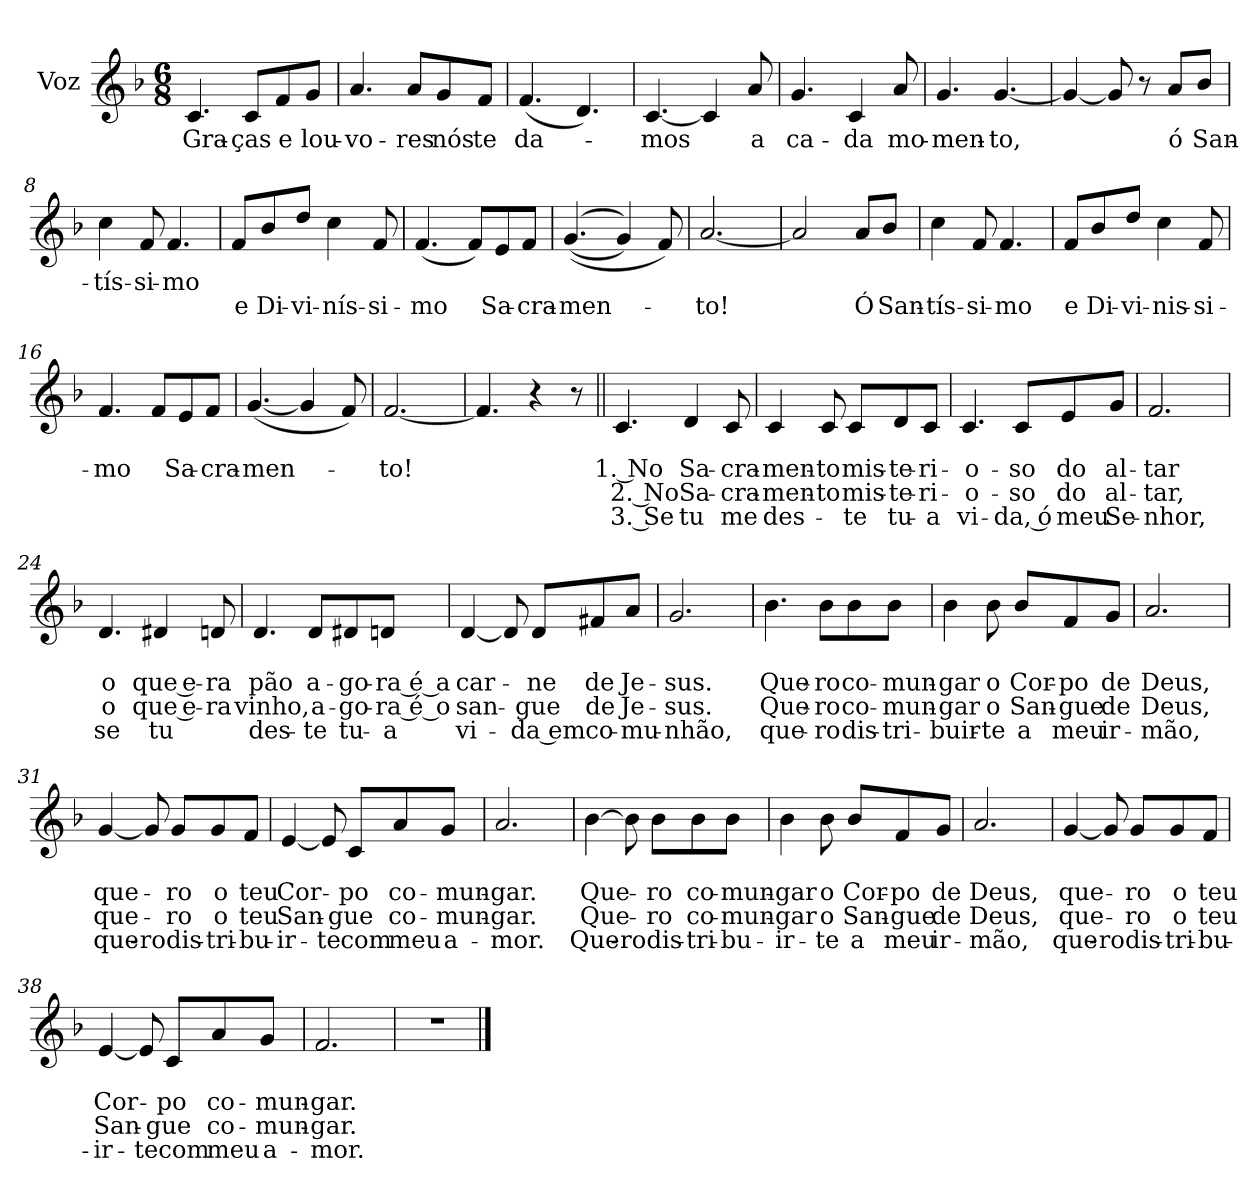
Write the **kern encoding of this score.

**kern	**text	**text	**text	**text
*part1	*part1	*part1	*part1	*part1
*staff1	*staff1	*staff1	*staff1	*staff1
*I"Voz	*	*	*	*
*I'Vo.	*	*	*	*
*clefG2	*	*	*	*
*k[b-]	*	*	*	*
*M6/8	*	*	*	*
*MM90	*	*	*	*
=1	=1	=1	=1	=1
!	!LO:LY:b	!	!	!
4.c/	Gra-	.	.	.
!	!LO:LY:b	!	!	!
8c/L	-ças	.	.	.
!	!LO:LY:b	!	!	!
8f/	e	.	.	.
!	!LO:LY:b	!	!	!
8g/J	lou-	.	.	.
=2	=2	=2	=2	=2
!	!LO:LY:b	!	!	!
4.a/	-vo-	.	.	.
!	!LO:LY:b	!	!	!
8a/L	-res	.	.	.
!	!LO:LY:b	!	!	!
8g/	nós	.	.	.
!	!LO:LY:b	!	!	!
8f/J	te	.	.	.
=3	=3	=3	=3	=3
!	!LO:LY:b	!	!	!
(<4.f/	da-	.	.	.
4.d/)	.	.	.	.
=4	=4	=4	=4	=4
!	!LO:LY:b	!	!	!
[4.c/	-mos	.	.	.
4c/]	.	.	.	.
!	!LO:LY:b	!	!	!
8a/	a	.	.	.
=5	=5	=5	=5	=5
!	!LO:LY:b	!	!	!
4.g/	ca-	.	.	.
!	!LO:LY:b	!	!	!
4c/	-da	.	.	.
!	!LO:LY:b	!	!	!
8a/	mo-	.	.	.
=6	=6	=6	=6	=6
!	!LO:LY:b	!	!	!
4.g/	-men-	.	.	.
!	!LO:LY:b	!	!	!
[4.g/	-to,	.	.	.
=7	=7	=7	=7	=7
4g/_	.	.	.	.
8g/]	.	.	.	.
8r	.	.	.	.
!	!LO:LY:b	!	!	!
8a/L	ó	.	.	.
!	!LO:LY:b	!	!	!
8b-/J	San-	.	.	.
=8	=8	=8	=8	=8
!	!LO:LY:b	!	!	!
4cc\	-tís-	.	.	.
!	!LO:LY:b	!	!	!
8f/	-si-	.	.	.
!	!LO:LY:b	!	!	!
4.f/	-mo	.	.	.
!!LO:LB:g=z
=9	=9	=9	=9	=9
!	!	!LO:LY:b	!	!
8f/L	.	e	.	.
!	!	!LO:LY:b	!	!
8b-/	.	Di-	.	.
!	!	!LO:LY:b	!	!
8dd/J	.	-vi-	.	.
!	!	!LO:LY:b	!	!
4cc\	.	-nís-	.	.
!	!	!LO:LY:b	!	!
8f/	.	-si-	.	.
=10	=10	=10	=10	=10
!	!	!LO:LY:b	!	!
(<4.f/	.	-mo	.	.
8f/L)	.	.	.	.
!	!	!LO:LY:b	!	!
8e/	.	Sa-	.	.
!	!	!LO:LY:b	!	!
8f/J	.	-cra-	.	.
=11	=11	=11	=11	=11
!	!	!LO:LY:b	!	!
(<(<(<4.g/	.	-men-	.	.
4g/))	.	.	.	.
8f/)	.	.	.	.
=12	=12	=12	=12	=12
!	!	!LO:LY:b	!	!
[2.a/	.	-to!	.	.
=13	=13	=13	=13	=13
2a/]	.	.	.	.
!	!	!LO:LY:b	!	!
8a/L	.	Ó	.	.
!	!	!LO:LY:b	!	!
8b-/J	.	San-	.	.
=14	=14	=14	=14	=14
!	!	!LO:LY:b	!	!
4cc\	.	-tís-	.	.
!	!	!LO:LY:b	!	!
8f/	.	-si-	.	.
!	!	!LO:LY:b	!	!
4.f/	.	-mo	.	.
=15	=15	=15	=15	=15
!	!	!LO:LY:b	!	!
8f/L	.	e	.	.
!	!	!LO:LY:b	!	!
8b-/	.	Di-	.	.
!	!	!LO:LY:b	!	!
8dd/J	.	-vi-	.	.
!	!	!LO:LY:b	!	!
4cc\	.	-nis-	.	.
!	!	!LO:LY:b	!	!
8f/	.	-si-	.	.
=16	=16	=16	=16	=16
!	!	!LO:LY:b	!	!
4.f/	.	-mo	.	.
8f/L	.	.	.	.
!	!	!LO:LY:b	!	!
8e/	.	Sa-	.	.
!	!	!LO:LY:b	!	!
8f/J	.	-cra-	.	.
!!LO:LB:g=z
=17	=17	=17	=17	=17
!	!	!LO:LY:b	!	!
(<[4.g/	.	-men-	.	.
4g/]	.	.	.	.
8f/)	.	.	.	.
=18	=18	=18	=18	=18
!	!	!LO:LY:b	!	!
[2.f/	.	-to!	.	.
=19	=19	=19	=19	=19
4.f/]	.	.	.	.
4r	.	.	.	.
8r	.	.	.	.
=20||	=20||	=20||	=20||	=20||
!	!	!LO:LY:b	!LO:LY:b	!LO:LY:b
4.c/	.	1. No	2. No	3. Se
!	!	!LO:LY:b	!LO:LY:b	!LO:LY:b
4d/	.	Sa-	Sa-	tu
!	!	!LO:LY:b	!LO:LY:b	!LO:LY:b
8c/	.	-cra-	-cra-	me
=21	=21	=21	=21	=21
!	!	!LO:LY:b	!LO:LY:b	!LO:LY:b
4c/	.	-men-	-men-	des-
!	!	!LO:LY:b	!LO:LY:b	!
8c/	.	-to	-to	.
!	!	!LO:LY:b	!LO:LY:b	!LO:LY:b
8c/L	.	mis-	mis-	-te
!	!	!LO:LY:b	!LO:LY:b	!LO:LY:b
8d/	.	-te-	-te-	tu-
!	!	!LO:LY:b	!LO:LY:b	!LO:LY:b
8c/J	.	-ri-	-ri-	-a
=22	=22	=22	=22	=22
!	!	!LO:LY:b	!LO:LY:b	!LO:LY:b
4.c/	.	-o-	-o-	vi-
!	!	!LO:LY:b	!LO:LY:b	!LO:LY:b
8c/L	.	-so	-so	-da, ó
!	!	!LO:LY:b	!LO:LY:b	!LO:LY:b
8e/	.	do	do	meu
!	!	!LO:LY:b	!LO:LY:b	!LO:LY:b
8g/J	.	al-	al-	Se-
=23	=23	=23	=23	=23
!	!	!LO:LY:b	!LO:LY:b	!LO:LY:b
2.f/	.	-tar	-tar,	-nhor,
=24	=24	=24	=24	=24
!	!	!LO:LY:b	!LO:LY:b	!LO:LY:b
4.d/	.	o	o	se
!	!	!LO:LY:b	!LO:LY:b	!LO:LY:b
4d#X/	.	que e-	que e-	tu
!	!	!LO:LY:b	!LO:LY:b	!
8dn/	.	-ra	-ra	.
!!LO:LB:g=z
=25	=25	=25	=25	=25
!	!	!LO:LY:b	!LO:LY:b	!LO:LY:b
4.d/	.	pão	vinho,	des-
!	!	!LO:LY:b	!LO:LY:b	!LO:LY:b
8d/L	.	a-	a-	-te
!	!	!LO:LY:b	!LO:LY:b	!LO:LY:b
8d#X/	.	-go-	-go-	tu-
!	!	!LO:LY:b	!LO:LY:b	!LO:LY:b
8dn/J	.	-ra é a	-ra é o	-a
=26	=26	=26	=26	=26
!	!	!LO:LY:b	!LO:LY:b	!LO:LY:b
[4d/	.	car-	san-	vi-
8d/]	.	.	.	.
!	!	!LO:LY:b	!LO:LY:b	!LO:LY:b
8d/L	.	-ne	-gue	-da em
!	!	!LO:LY:b	!LO:LY:b	!LO:LY:b
8f#X/	.	de	de	co-
!	!	!LO:LY:b	!LO:LY:b	!LO:LY:b
8a/J	.	Je-	Je-	-mu-
=27	=27	=27	=27	=27
!	!	!LO:LY:b	!LO:LY:b	!LO:LY:b
2.g/	.	-sus.	-sus.	-nhão,
=28	=28	=28	=28	=28
!	!	!LO:LY:b	!LO:LY:b	!LO:LY:b
4.b-\	.	Que-	Que-	que-
!	!	!LO:LY:b	!LO:LY:b	!LO:LY:b
8b-\L	.	-ro	-ro	-ro
!	!	!LO:LY:b	!LO:LY:b	!LO:LY:b
8b-\	.	co-	co-	dis-
!	!	!LO:LY:b	!LO:LY:b	!LO:LY:b
8b-\J	.	-mun-	-mun-	-tri-
=29	=29	=29	=29	=29
!	!	!LO:LY:b	!LO:LY:b	!LO:LY:b
4b-\	.	-gar	-gar	-buir-
!	!	!LO:LY:b	!LO:LY:b	!LO:LY:b
8b-\	.	o	o	-te
!	!	!LO:LY:b	!LO:LY:b	!LO:LY:b
8b-/L	.	Cor-	San-	a
!	!	!LO:LY:b	!LO:LY:b	!LO:LY:b
8f/	.	-po	-gue	meu
!	!	!LO:LY:b	!LO:LY:b	!LO:LY:b
8g/J	.	de	de	ir-
=30	=30	=30	=30	=30
!	!	!LO:LY:b	!LO:LY:b	!LO:LY:b
2.a/	.	Deus,	Deus,	-mão,
!!LO:LB:g=z
=31	=31	=31	=31	=31
!	!	!LO:LY:b	!LO:LY:b	!LO:LY:b
[4g/	.	que-	que-	que-
!	!	!	!	!LO:LY:b
8g/]	.	.	.	-ro
!	!	!LO:LY:b	!LO:LY:b	!LO:LY:b
8g/L	.	-ro	-ro	dis-
!	!	!LO:LY:b	!LO:LY:b	!LO:LY:b
8g/	.	o	o	-tri-
!	!	!LO:LY:b	!LO:LY:b	!LO:LY:b
8f/J	.	teu	teu	-bu-
=32	=32	=32	=32	=32
!	!	!LO:LY:b	!LO:LY:b	!LO:LY:b
[4e/	.	Cor-	San-	-ir-
!	!	!	!	!LO:LY:b
8e/]	.	.	.	-te
!	!	!LO:LY:b	!LO:LY:b	!LO:LY:b
8c/L	.	-po	-gue	com
!	!	!LO:LY:b	!LO:LY:b	!LO:LY:b
8a/	.	co-	co-	meu
!	!	!LO:LY:b	!LO:LY:b	!LO:LY:b
8g/J	.	-mun-	-mun-	a-
=33	=33	=33	=33	=33
!	!	!LO:LY:b	!LO:LY:b	!LO:LY:b
2.a/	.	-gar.	-gar.	-mor.
=34	=34	=34	=34	=34
!	!	!LO:LY:b	!LO:LY:b	!LO:LY:b
[4b-\	.	Que-	Que-	Que-
!	!	!	!	!LO:LY:b
8b-\]	.	.	.	-ro
!	!	!LO:LY:b	!LO:LY:b	!LO:LY:b
8b-\L	.	-ro	-ro	dis-
!	!	!LO:LY:b	!LO:LY:b	!LO:LY:b
8b-\	.	co-	co-	-tri-
!	!	!LO:LY:b	!LO:LY:b	!LO:LY:b
8b-\J	.	-mun-	-mun-	-bu-
=35	=35	=35	=35	=35
!	!	!LO:LY:b	!LO:LY:b	!LO:LY:b
4b-\	.	-gar	-gar	-ir-
!	!	!LO:LY:b	!LO:LY:b	!LO:LY:b
8b-\	.	o	o	-te
!	!	!LO:LY:b	!LO:LY:b	!LO:LY:b
8b-/L	.	Cor-	San-	a
!	!	!LO:LY:b	!LO:LY:b	!LO:LY:b
8f/	.	-po	-gue	meu
!	!	!LO:LY:b	!LO:LY:b	!LO:LY:b
8g/J	.	de	de	ir-
=36	=36	=36	=36	=36
!	!	!LO:LY:b	!LO:LY:b	!LO:LY:b
2.a/	.	Deus,	Deus,	-mão,
!!LO:LB:g=z
=37	=37	=37	=37	=37
!	!	!LO:LY:b	!LO:LY:b	!LO:LY:b
[4g/	.	que-	que-	que-
!	!	!	!	!LO:LY:b
8g/]	.	.	.	-ro
!	!	!LO:LY:b	!LO:LY:b	!LO:LY:b
8g/L	.	-ro	-ro	dis-
!	!	!LO:LY:b	!LO:LY:b	!LO:LY:b
8g/	.	o	o	-tri-
!	!	!LO:LY:b	!LO:LY:b	!LO:LY:b
8f/J	.	teu	teu	-bu-
=38	=38	=38	=38	=38
!	!	!LO:LY:b	!LO:LY:b	!LO:LY:b
[4e/	.	Cor-	San-	-ir-
!	!	!	!	!LO:LY:b
8e/]	.	.	.	-te
!	!	!LO:LY:b	!LO:LY:b	!LO:LY:b
8c/L	.	-po	-gue	com
!	!	!LO:LY:b	!LO:LY:b	!LO:LY:b
8a/	.	co-	co-	meu
!	!	!LO:LY:b	!LO:LY:b	!LO:LY:b
8g/J	.	-mun-	-mun-	a-
=39	=39	=39	=39	=39
!	!	!LO:LY:b	!LO:LY:b	!LO:LY:b
2.f/	.	-gar.	-gar.	-mor.
=40	=40	=40	=40	=40
2.r	.	.	.	.
==	==	==	==	==
*-	*-	*-	*-	*-
